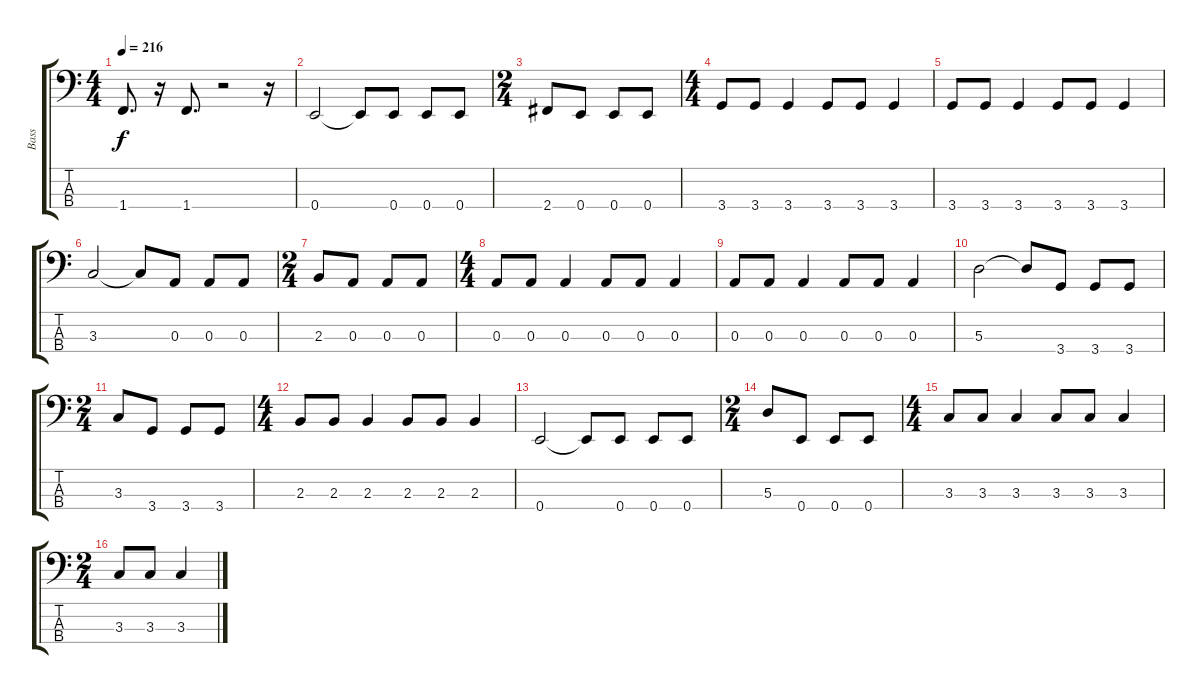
\track ("Bass" "Bass") {instrument electricbassfinger}
\staff {score tabs}
\tuning (G2 D2 A1 E1) {hide}
\ts (4 4)
\tempo 216
\clef f4
\ks c
1.4.8{d dy f} r.16 1.4.8{d} r.2 r.16 |
0.4.2 0.4{t}.8 0.4.8 0.4.8 0.4.8 |
\ts (2 4)
2.4.8 0.4.8 0.4.8 0.4.8 |
\ts (4 4)
3.4.8 3.4.8 3.4.4 3.4.8 3.4.8 3.4.4 |
3.4.8 3.4.8 3.4.4 3.4.8 3.4.8 3.4.4 |
3.3.2 3.3{t}.8 0.3.8 0.3.8 0.3.8 |
\ts (2 4)
2.3.8 0.3.8 0.3.8 0.3.8 |
\ts (4 4)
0.3.8 0.3.8 0.3.4 0.3.8 0.3.8 0.3.4 |
0.3.8 0.3.8 0.3.4 0.3.8 0.3.8 0.3.4 |
5.3.2 5.3{t}.8 3.4.8 3.4.8 3.4.8 |
\ts (2 4)
3.3.8 3.4.8 3.4.8 3.4.8 |
\ts (4 4)
2.3.8 2.3.8 2.3.4 2.3.8 2.3.8 2.3.4 |
0.4.2 0.4{t}.8 0.4.8 0.4.8 0.4.8 |
\ts (2 4)
5.3.8 0.4.8 0.4.8 0.4.8 |
\ts (4 4)
3.3.8 3.3.8 3.3.4 3.3.8 3.3.8 3.3.4 |
\ts (2 4)
3.3.8 3.3.8 3.3.4
